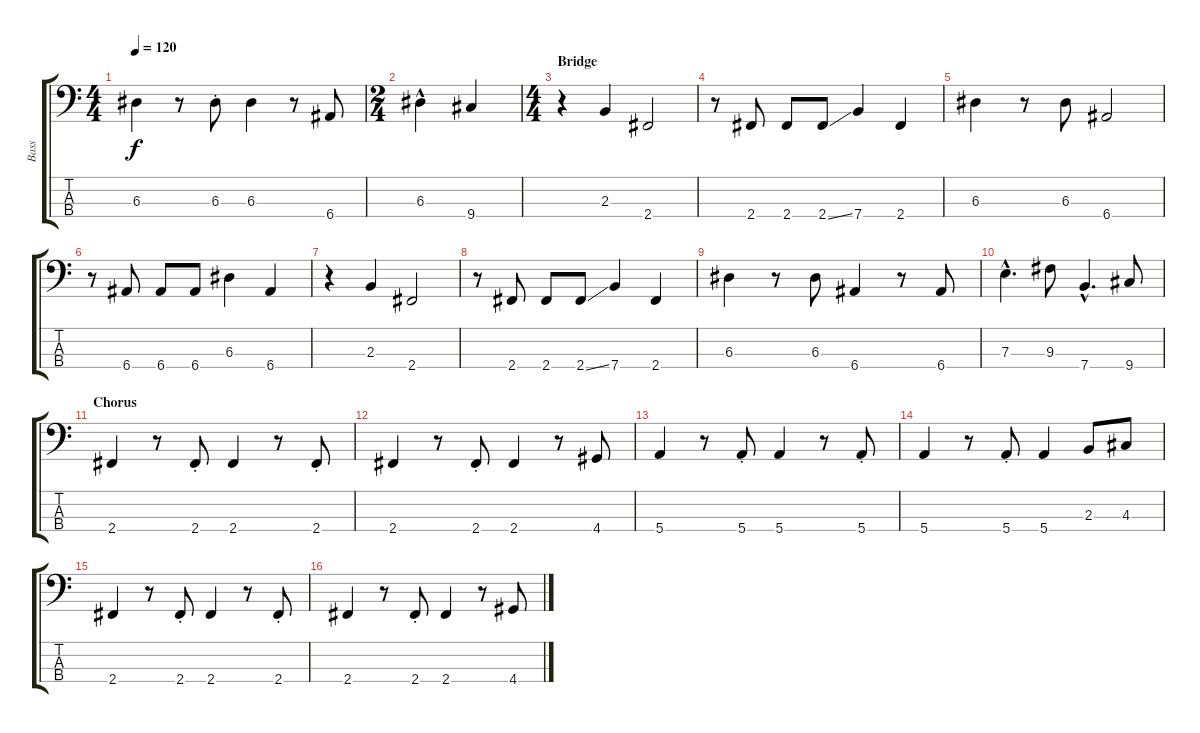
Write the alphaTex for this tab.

\track ("Bass" "Bass") {instrument electricbasspick}
\staff {score tabs}
\tuning (G2 D2 A1 E1) {hide}
\ts (4 4)
\tempo 120
\clef f4
\ks c
6.3.4{dy f} r.8 6.3{st}.8 6.3.4 r.8 6.4.8 |
\ts (2 4)
6.3{hac}.4 9.4.4 |
\ts (4 4)
\section ("" "Bridge")
r.4 2.3.4 2.4.2 |
r.8 2.4.8 2.4.8 2.4{ss}.8 7.4.4 2.4.4 |
6.3.4 r.8 6.3.8 6.4.2 |
r.8 6.4.8 6.4.8 6.4.8 6.3.4 6.4.4 |
r.4 2.3.4 2.4.2 |
r.8 2.4.8 2.4.8 2.4{ss}.8 7.4.4 2.4.4 |
6.3.4 r.8 6.3.8 6.4.4 r.8 6.4.8 |
7.3{hac}.4{d} 9.3.8 7.4{hac}.4{d} 9.4.8 |
\section ("" "Chorus")
2.4.4 r.8 2.4{st}.8 2.4.4 r.8 2.4{st}.8 |
2.4.4 r.8 2.4{st}.8 2.4.4 r.8 4.4.8 |
5.4.4 r.8 5.4{st}.8 5.4.4 r.8 5.4{st}.8 |
5.4.4 r.8 5.4{st}.8 5.4.4 2.3.8 4.3.8 |
2.4.4 r.8 2.4{st}.8 2.4.4 r.8 2.4{st}.8 |
2.4.4 r.8 2.4{st}.8 2.4.4 r.8 4.4.8
